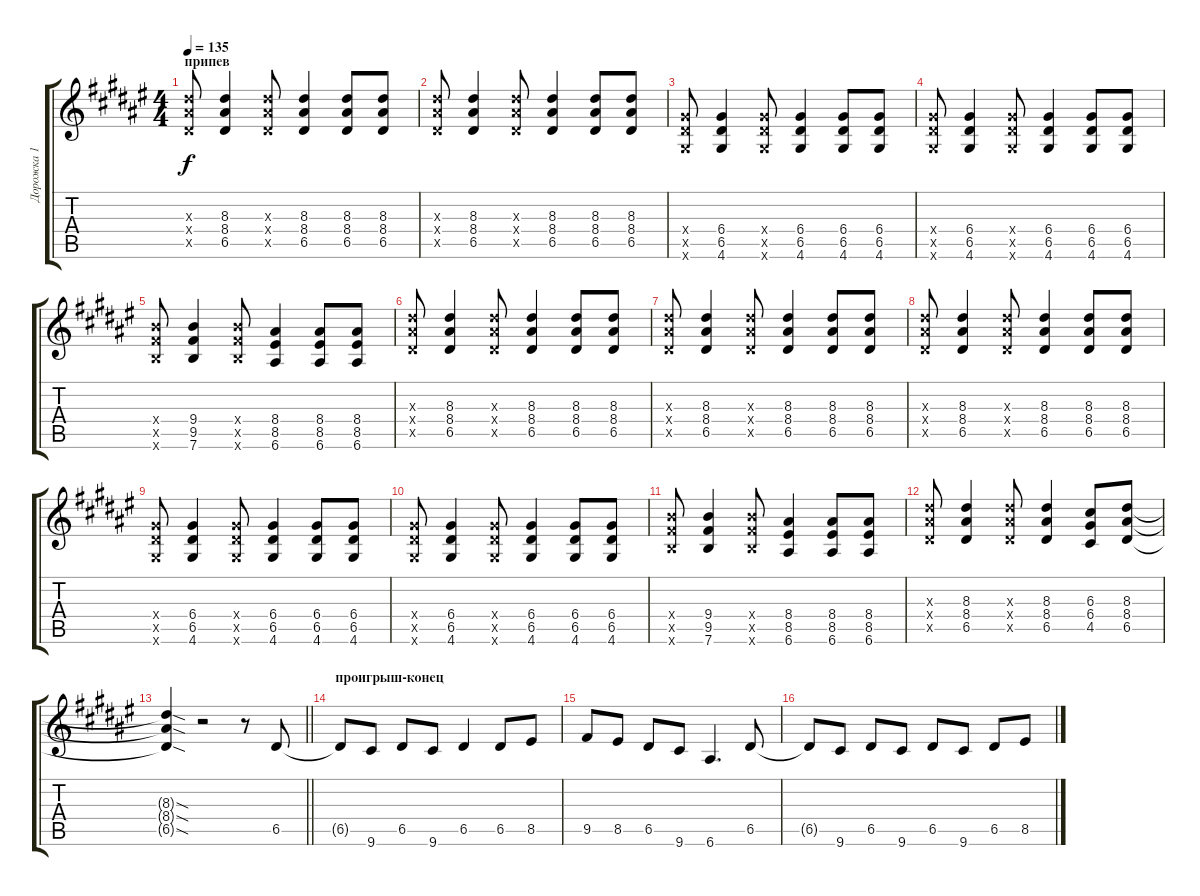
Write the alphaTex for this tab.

\track ("Дорожка 1" "Дорожка 1") {instrument overdrivenguitar}
\staff {score tabs}
\tuning (E4 B3 G3 D3 A2 E2) {hide}
\ts (4 4)
\section ("" "припев")
\tempo 135
\clef g2
\ks d#minor
(8.3{x} 8.4{x} 6.5{x}).8{dy f} (8.3 8.4 6.5).4 (8.3{x} 8.4{x} 6.5{x}).8 (8.3 8.4 6.5).4 (8.3 8.4 6.5).8 (8.3 8.4 6.5).8 |
(8.3{x} 8.4{x} 6.5{x}).8 (8.3 8.4 6.5).4 (8.3{x} 8.4{x} 6.5{x}).8 (8.3 8.4 6.5).4 (8.3 8.4 6.5).8 (8.3 8.4 6.5).8 |
(6.4{x} 6.5{x} 4.6{x}).8 (6.4 6.5 4.6).4 (6.4{x} 6.5{x} 4.6{x}).8 (6.4 6.5 4.6).4 (6.4 6.5 4.6).8 (6.4 6.5 4.6).8 |
(6.4{x} 6.5{x} 4.6{x}).8 (6.4 6.5 4.6).4 (6.4{x} 6.5{x} 4.6{x}).8 (6.4 6.5 4.6).4 (6.4 6.5 4.6).8 (6.4 6.5 4.6).8 |
(9.4{x} 9.5{x} 7.6{x}).8 (9.4 9.5 7.6).4 (9.4{x} 9.5{x} 7.6{x}).8 (8.4 8.5 6.6).4 (8.4 8.5 6.6).8 (8.4 8.5 6.6).8 |
(8.3{x} 8.4{x} 6.5{x}).8 (8.3 8.4 6.5).4 (8.3{x} 8.4{x} 6.5{x}).8 (8.3 8.4 6.5).4 (8.3 8.4 6.5).8 (8.3 8.4 6.5).8 |
(8.3{x} 8.4{x} 6.5{x}).8 (8.3 8.4 6.5).4 (8.3{x} 8.4{x} 6.5{x}).8 (8.3 8.4 6.5).4 (8.3 8.4 6.5).8 (8.3 8.4 6.5).8 |
(8.3{x} 8.4{x} 6.5{x}).8 (8.3 8.4 6.5).4 (8.3{x} 8.4{x} 6.5{x}).8 (8.3 8.4 6.5).4 (8.3 8.4 6.5).8 (8.3 8.4 6.5).8 |
(6.4{x} 6.5{x} 4.6{x}).8 (6.4 6.5 4.6).4 (6.4{x} 6.5{x} 4.6{x}).8 (6.4 6.5 4.6).4 (6.4 6.5 4.6).8 (6.4 6.5 4.6).8 |
(6.4{x} 6.5{x} 4.6{x}).8 (6.4 6.5 4.6).4 (6.4{x} 6.5{x} 4.6{x}).8 (6.4 6.5 4.6).4 (6.4 6.5 4.6).8 (6.4 6.5 4.6).8 |
(9.4{x} 9.5{x} 7.6{x}).8 (9.4 9.5 7.6).4 (9.4{x} 9.5{x} 7.6{x}).8 (8.4 8.5 6.6).4 (8.4 8.5 6.6).8 (8.4 8.5 6.6).8 |
(8.3{x} 8.4{x} 6.5{x}).8 (8.3 8.4 6.5).4 (8.3{x} 8.4{x} 6.5{x}).8 (8.3 8.4 6.5).4 (6.3 6.4 4.5).8 (8.3 8.4 6.5).8 |
\barLineRight lightlight
(8.3{sod t} 8.4{sod t} 6.5{sod t}).4 r.2 r.8 6.5.8{volume 16} |
\section ("" " проигрыш-конец")
6.5{t}.8 9.6.8 6.5.8 9.6.8 6.5.4 6.5.8 8.5.8 |
9.5.8 8.5.8 6.5.8 9.6.8 6.6.4{d} 6.5.8 |
6.5{t}.8 9.6.8 6.5.8 9.6.8 6.5.8 9.6.8 6.5.8 8.5.8
